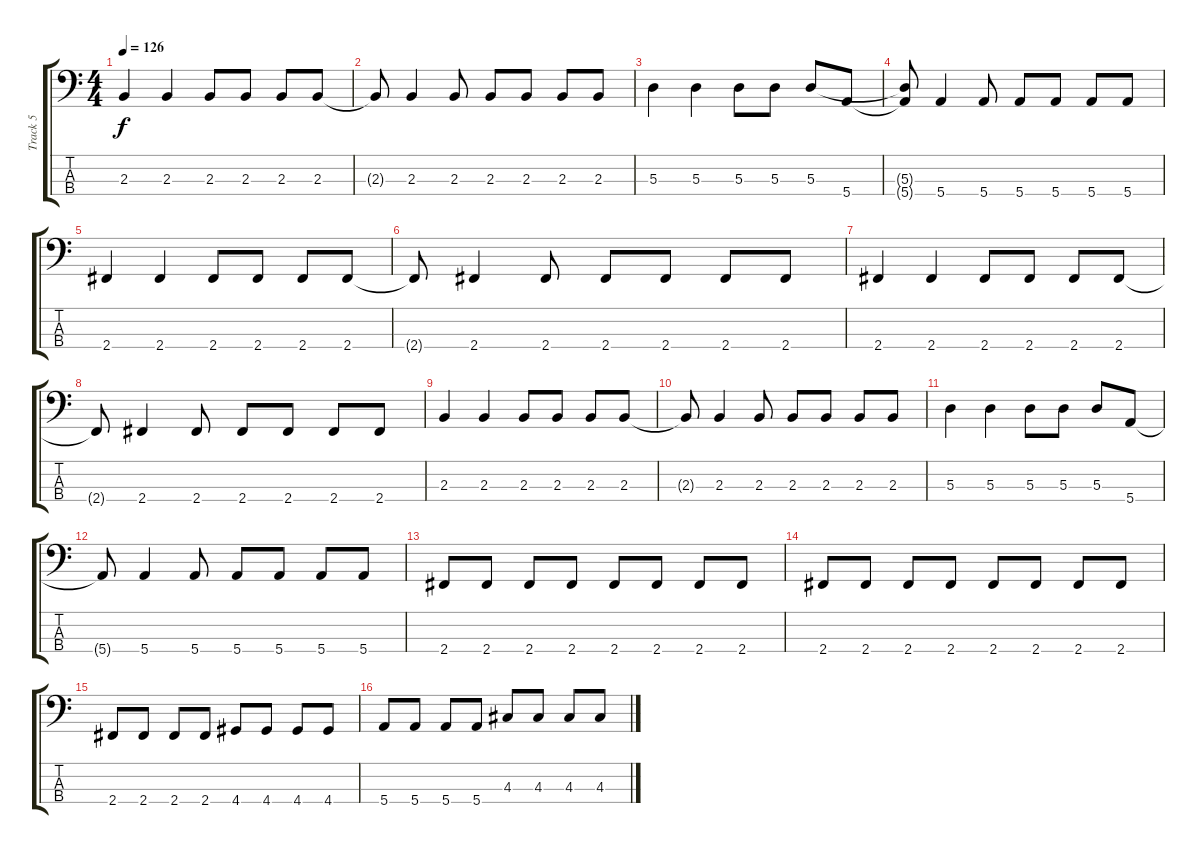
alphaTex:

\track ("Track 5" "Track 5") {instrument electricbassfinger}
\staff {score tabs}
\tuning (G2 D2 A1 E1) {hide}
\ts (4 4)
\tempo 126
\clef f4
\ks c
2.3.4{dy f} 2.3.4 2.3.8 2.3.8 2.3.8 2.3.8 |
2.3{t}.8 2.3.4 2.3.8 2.3.8 2.3.8 2.3.8 2.3.8 |
5.3.4 5.3.4 5.3.8 5.3.8 5.3.8 5.4.8 |
(5.3{t} 5.4{t}).8 5.4.4 5.4.8 5.4.8 5.4.8 5.4.8 5.4.8 |
2.4.4 2.4.4 2.4.8 2.4.8 2.4.8 2.4.8 |
2.4{t}.8 2.4.4 2.4.8 2.4.8 2.4.8 2.4.8 2.4.8 |
2.4.4 2.4.4 2.4.8 2.4.8 2.4.8 2.4.8 |
2.4{t}.8 2.4.4 2.4.8 2.4.8 2.4.8 2.4.8 2.4.8 |
2.3.4 2.3.4 2.3.8 2.3.8 2.3.8 2.3.8 |
2.3{t}.8 2.3.4 2.3.8 2.3.8 2.3.8 2.3.8 2.3.8 |
5.3.4 5.3.4 5.3.8 5.3.8 5.3.8 5.4.8 |
5.4{t}.8 5.4.4 5.4.8 5.4.8 5.4.8 5.4.8 5.4.8 |
2.4.8 2.4.8 2.4.8 2.4.8 2.4.8 2.4.8 2.4.8 2.4.8 |
2.4.8 2.4.8 2.4.8 2.4.8 2.4.8 2.4.8 2.4.8 2.4.8 |
2.4.8 2.4.8 2.4.8 2.4.8 4.4.8 4.4.8 4.4.8 4.4.8 |
5.4.8 5.4.8 5.4.8 5.4.8 4.3.8 4.3.8 4.3.8 4.3.8
